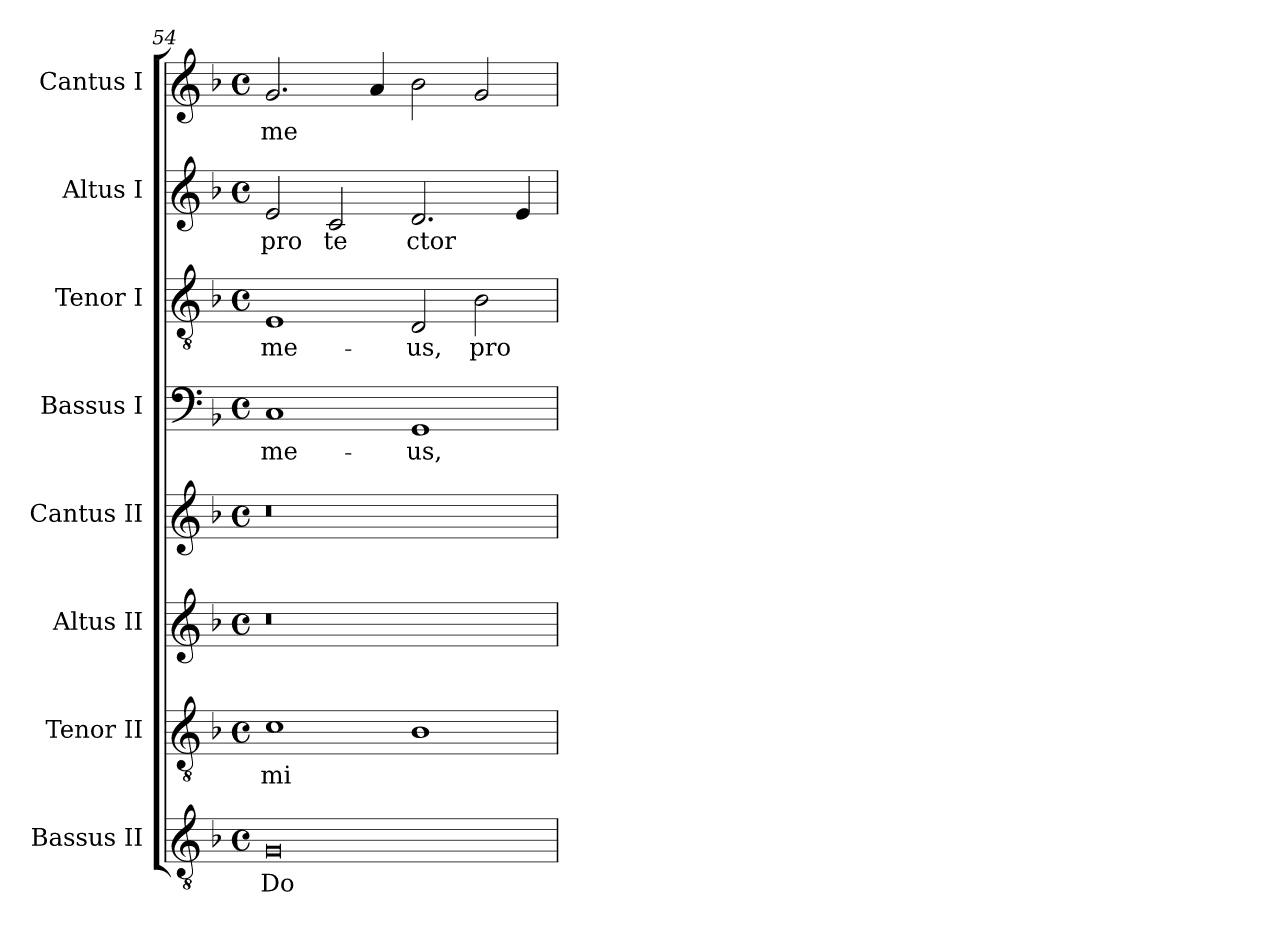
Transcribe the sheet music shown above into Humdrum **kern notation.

**kern	**text	**kern	**text	**kern	**kern	**kern	**text	**kern	**text	**kern	**text	**kern	**text
*part8	*part8	*part7	*part7	*part6	*part5	*part4	*part4	*part3	*part3	*part2	*part2	*part1	*part1
*staff8	*staff8	*staff7	*staff7	*staff6	*staff5	*staff4	*staff4	*staff3	*staff3	*staff2	*staff2	*staff1	*staff1
*I"Bassus II	*	*I"Tenor II	*	*I"Altus II	*I"Cantus II	*I"Bassus I	*	*I"Tenor I	*	*I"Altus I	*	*I"Cantus I	*
*clefGv2	*	*clefGv2	*	*clefG2	*clefG2	*clefF4	*	*clefGv2	*	*clefG2	*	*clefG2	*
*k[b-]	*	*k[b-]	*	*k[b-]	*k[b-]	*k[b-]	*	*k[b-]	*	*k[b-]	*	*k[b-]	*
*F:	*	*F:	*	*F:	*F:	*F:	*	*F:	*	*F:	*	*F:	*
*M4/4	*	*M4/4	*	*M4/4	*M4/4	*M4/4	*	*M4/4	*	*M4/4	*	*M4/4	*
*met(c)	*	*met(c)	*	*met(c)	*met(c)	*met(c)	*	*met(c)	*	*met(c)	*	*met(c)	*
=54	=54	=54	=54	=54	=54	=54	=54	=54	=54	=54	=54	=54	=54
!	!LO:LY:b:cj	!	!LO:LY:b:cj	!	!	!	!LO:LY:b:cj	!	!LO:LY:b:cj	!	!LO:LY:b:cj	!	!LO:LY:b
0G	Do	1c	mi	0r	0r	1C	me-	1E	me-	2e/	pro	2.g/	me
!	!	!	!	!	!	!	!	!	!	!	!LO:LY:b:cj	!	!
.	.	.	.	.	.	.	.	.	.	2c/	te	.	.
.	.	.	.	.	.	.	.	.	.	.	.	4a/	.
!	!	!	!	!	!	!	!LO:LY:b:cj	!	!LO:LY:b:cj	!	!LO:LY:b	!	!
.	.	1B-	.	.	.	1GG	-us,	2D/	-us,	2.d/	ctor	2b-\	.
!	!	!	!	!	!	!	!	!	!LO:LY:b:cj	!	!	!	!
.	.	.	.	.	.	.	.	2B-\	pro-	.	.	2g/	.
.	.	.	.	.	.	.	.	.	.	4e/	.	.	.
=	=	=	=	=	=	=	=	=	=	=	=	=	=
*-	*-	*-	*-	*-	*-	*-	*-	*-	*-	*-	*-	*-	*-
